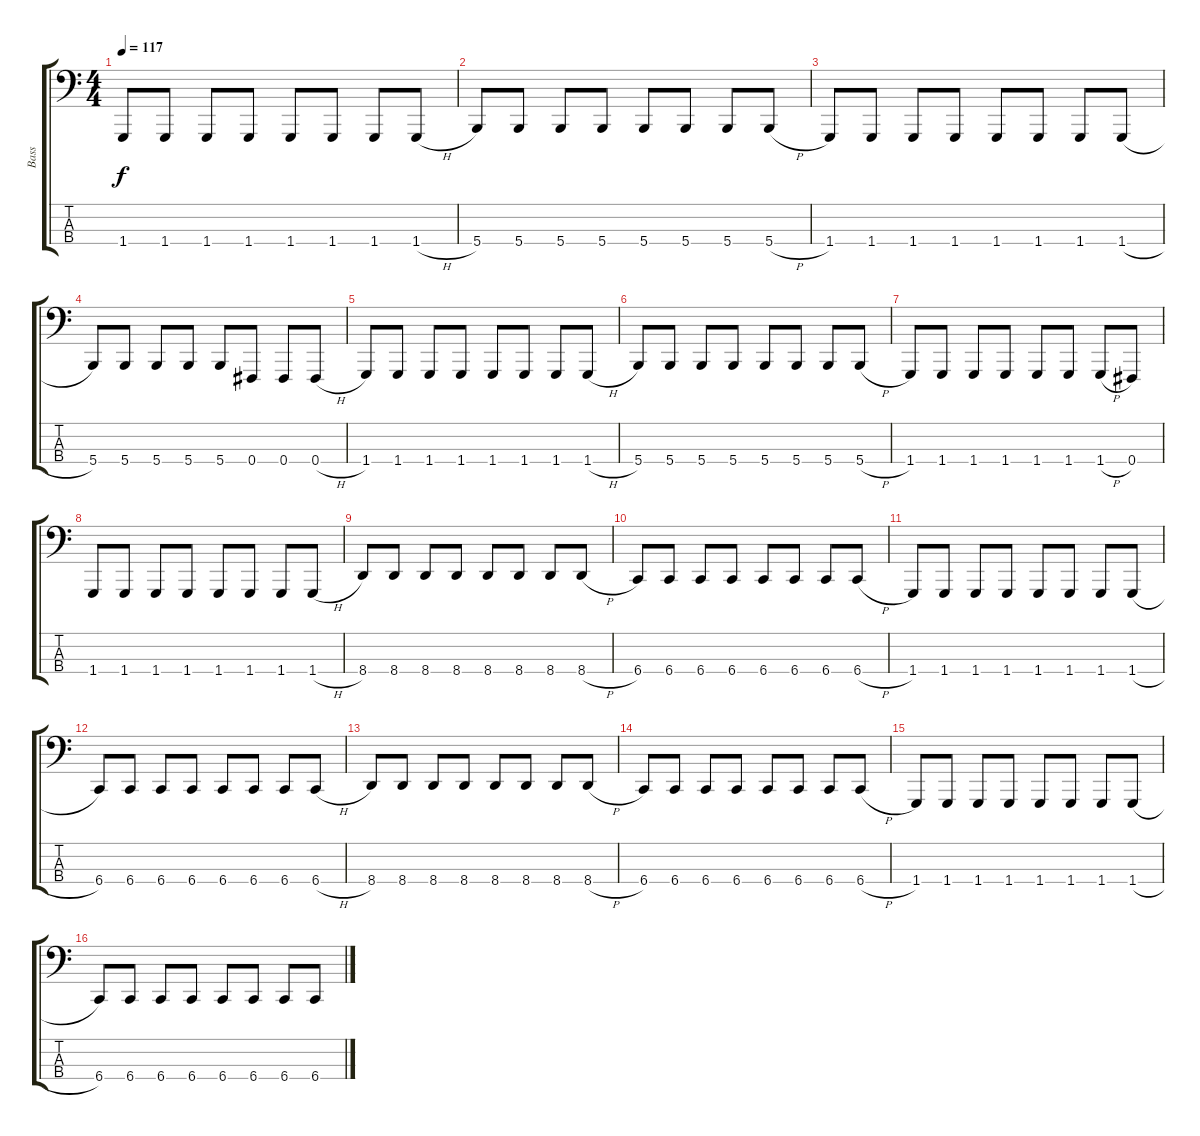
\track ("Bass" "Bass") {instrument acousticbass}
\staff {score tabs}
\tuning (G2 D2 A1 Gb0) {hide}
\ts (4 4)
\tempo 117
\clef f4
\ks c
1.4.8{dy f} 1.4.8 1.4.8 1.4.8 1.4.8 1.4.8 1.4.8 1.4{h}.8 |
5.4.8 5.4.8 5.4.8 5.4.8 5.4.8 5.4.8 5.4.8 5.4{h}.8 |
1.4.8 1.4.8 1.4.8 1.4.8 1.4.8 1.4.8 1.4.8 1.4{h}.8 |
5.4.8 5.4.8 5.4.8 5.4.8 5.4.8 0.4.8 0.4.8 0.4{h}.8 |
1.4.8 1.4.8 1.4.8 1.4.8 1.4.8 1.4.8 1.4.8 1.4{h}.8 |
5.4.8 5.4.8 5.4.8 5.4.8 5.4.8 5.4.8 5.4.8 5.4{h}.8 |
1.4.8 1.4.8 1.4.8 1.4.8 1.4.8 1.4.8 1.4{h}.8 0.4.8 |
1.4.8 1.4.8 1.4.8 1.4.8 1.4.8 1.4.8 1.4.8 1.4{h}.8 |
8.4.8 8.4.8 8.4.8 8.4.8 8.4.8 8.4.8 8.4.8 8.4{h}.8 |
6.4.8 6.4.8 6.4.8 6.4.8 6.4.8 6.4.8 6.4.8 6.4{h}.8 |
1.4.8 1.4.8 1.4.8 1.4.8 1.4.8 1.4.8 1.4.8 1.4{h}.8 |
6.4.8 6.4.8 6.4.8 6.4.8 6.4.8 6.4.8 6.4.8 6.4{h}.8 |
8.4.8 8.4.8 8.4.8 8.4.8 8.4.8 8.4.8 8.4.8 8.4{h}.8 |
6.4.8 6.4.8 6.4.8 6.4.8 6.4.8 6.4.8 6.4.8 6.4{h}.8 |
1.4.8 1.4.8 1.4.8 1.4.8 1.4.8 1.4.8 1.4.8 1.4{h}.8 |
6.4.8 6.4.8 6.4.8 6.4.8 6.4.8 6.4.8 6.4.8 6.4{h}.8
